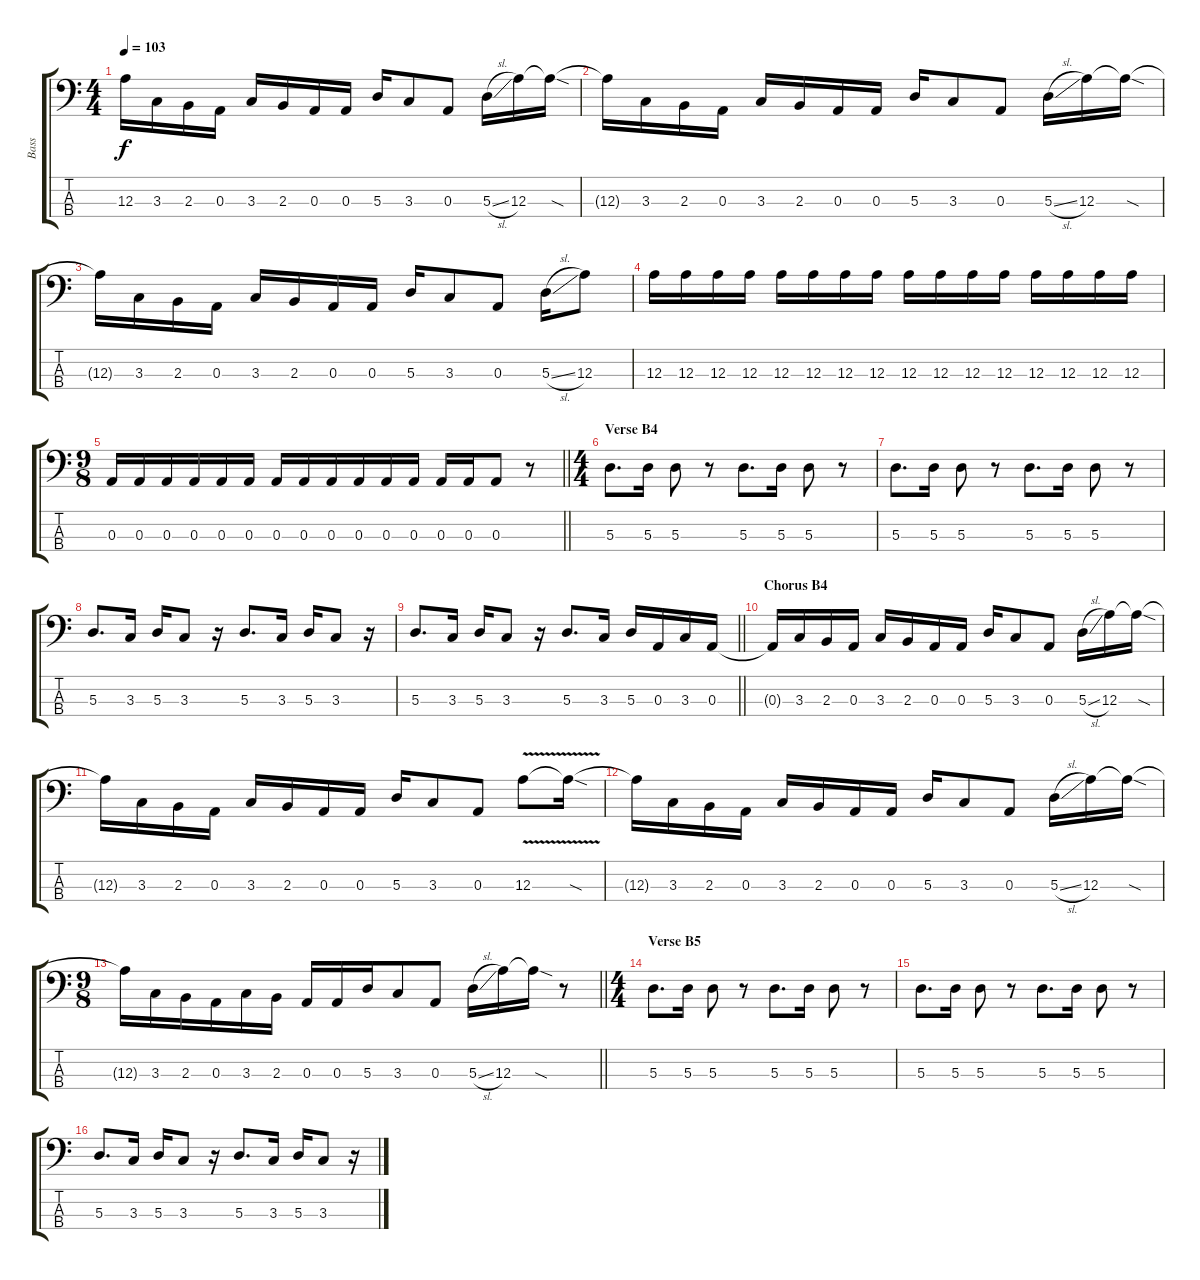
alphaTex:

\track ("Bass" "Bass") {instrument electricbassfinger}
\staff {score tabs}
\tuning (G2 D2 A1 E1) {hide}
\ts (4 4)
\tempo 103
\clef f4
\ks c
12.3{t}.16{dy f} 3.3.16 2.3.16 0.3.16 3.3.16 2.3.16 0.3.16 0.3.16 5.3.16 3.3.8 0.3.8 5.3{sl}.16 12.3.16 12.3{sod t}.16 |
12.3{t}.16 3.3.16 2.3.16 0.3.16 3.3.16 2.3.16 0.3.16 0.3.16 5.3.16 3.3.8 0.3.8 5.3{sl}.16 12.3.16 12.3{sod t}.16 |
12.3{t}.16 3.3.16 2.3.16 0.3.16 3.3.16 2.3.16 0.3.16 0.3.16 5.3.16 3.3.8 0.3.8 5.3{sl}.16 12.3.8 |
12.3.16 12.3.16 12.3.16 12.3.16 12.3.16 12.3.16 12.3.16 12.3.16 12.3.16 12.3.16 12.3.16 12.3.16 12.3.16 12.3.16 12.3.16 12.3.16 |
\ts (9 8)
\barLineRight lightlight
0.3.16 0.3.16 0.3.16 0.3.16 0.3.16 0.3.16 0.3.16 0.3.16 0.3.16 0.3.16 0.3.16 0.3.16 0.3.16 0.3.16 0.3.8 r.8 |
\ts (4 4)
\section ("" "Verse B4")
5.3.8{d} 5.3.16 5.3.8 r.8 5.3.8{d} 5.3.16 5.3.8 r.8 |
5.3.8{d} 5.3.16 5.3.8 r.8 5.3.8{d} 5.3.16 5.3.8 r.8 |
5.3.8{d} 3.3.16 5.3.16 3.3.8 r.16 5.3.8{d} 3.3.16 5.3.16 3.3.8 r.16 |
\barLineRight lightlight
5.3.8{d} 3.3.16 5.3.16 3.3.8 r.16 5.3.8{d} 3.3.16 5.3.16 0.3.16 3.3.16 0.3.16 |
\section ("" "Chorus B4")
0.3{t}.16 3.3.16 2.3.16 0.3.16 3.3.16 2.3.16 0.3.16 0.3.16 5.3.16 3.3.8 0.3.8 5.3{sl}.16 12.3.16 12.3{sod t}.16 |
12.3{t}.16 3.3.16 2.3.16 0.3.16 3.3.16 2.3.16 0.3.16 0.3.16 5.3.16 3.3.8 0.3.8 12.3{v}.8 12.3{sod t}.16 |
12.3{t}.16 3.3.16 2.3.16 0.3.16 3.3.16 2.3.16 0.3.16 0.3.16 5.3.16 3.3.8 0.3.8 5.3{sl}.16 12.3.16 12.3{sod t}.16 |
\ts (9 8)
\barLineRight lightlight
12.3{t}.16 3.3.16 2.3.16 0.3.16 3.3.16 2.3.16 0.3.16 0.3.16 5.3.16 3.3.8 0.3.8 5.3{sl}.16 12.3.16 12.3{sod t}.16 r.8 |
\ts (4 4)
\section ("" "Verse B5")
5.3.8{d} 5.3.16 5.3.8 r.8 5.3.8{d} 5.3.16 5.3.8 r.8 |
5.3.8{d} 5.3.16 5.3.8 r.8 5.3.8{d} 5.3.16 5.3.8 r.8 |
5.3.8{d} 3.3.16 5.3.16 3.3.8 r.16 5.3.8{d} 3.3.16 5.3.16 3.3.8 r.16
